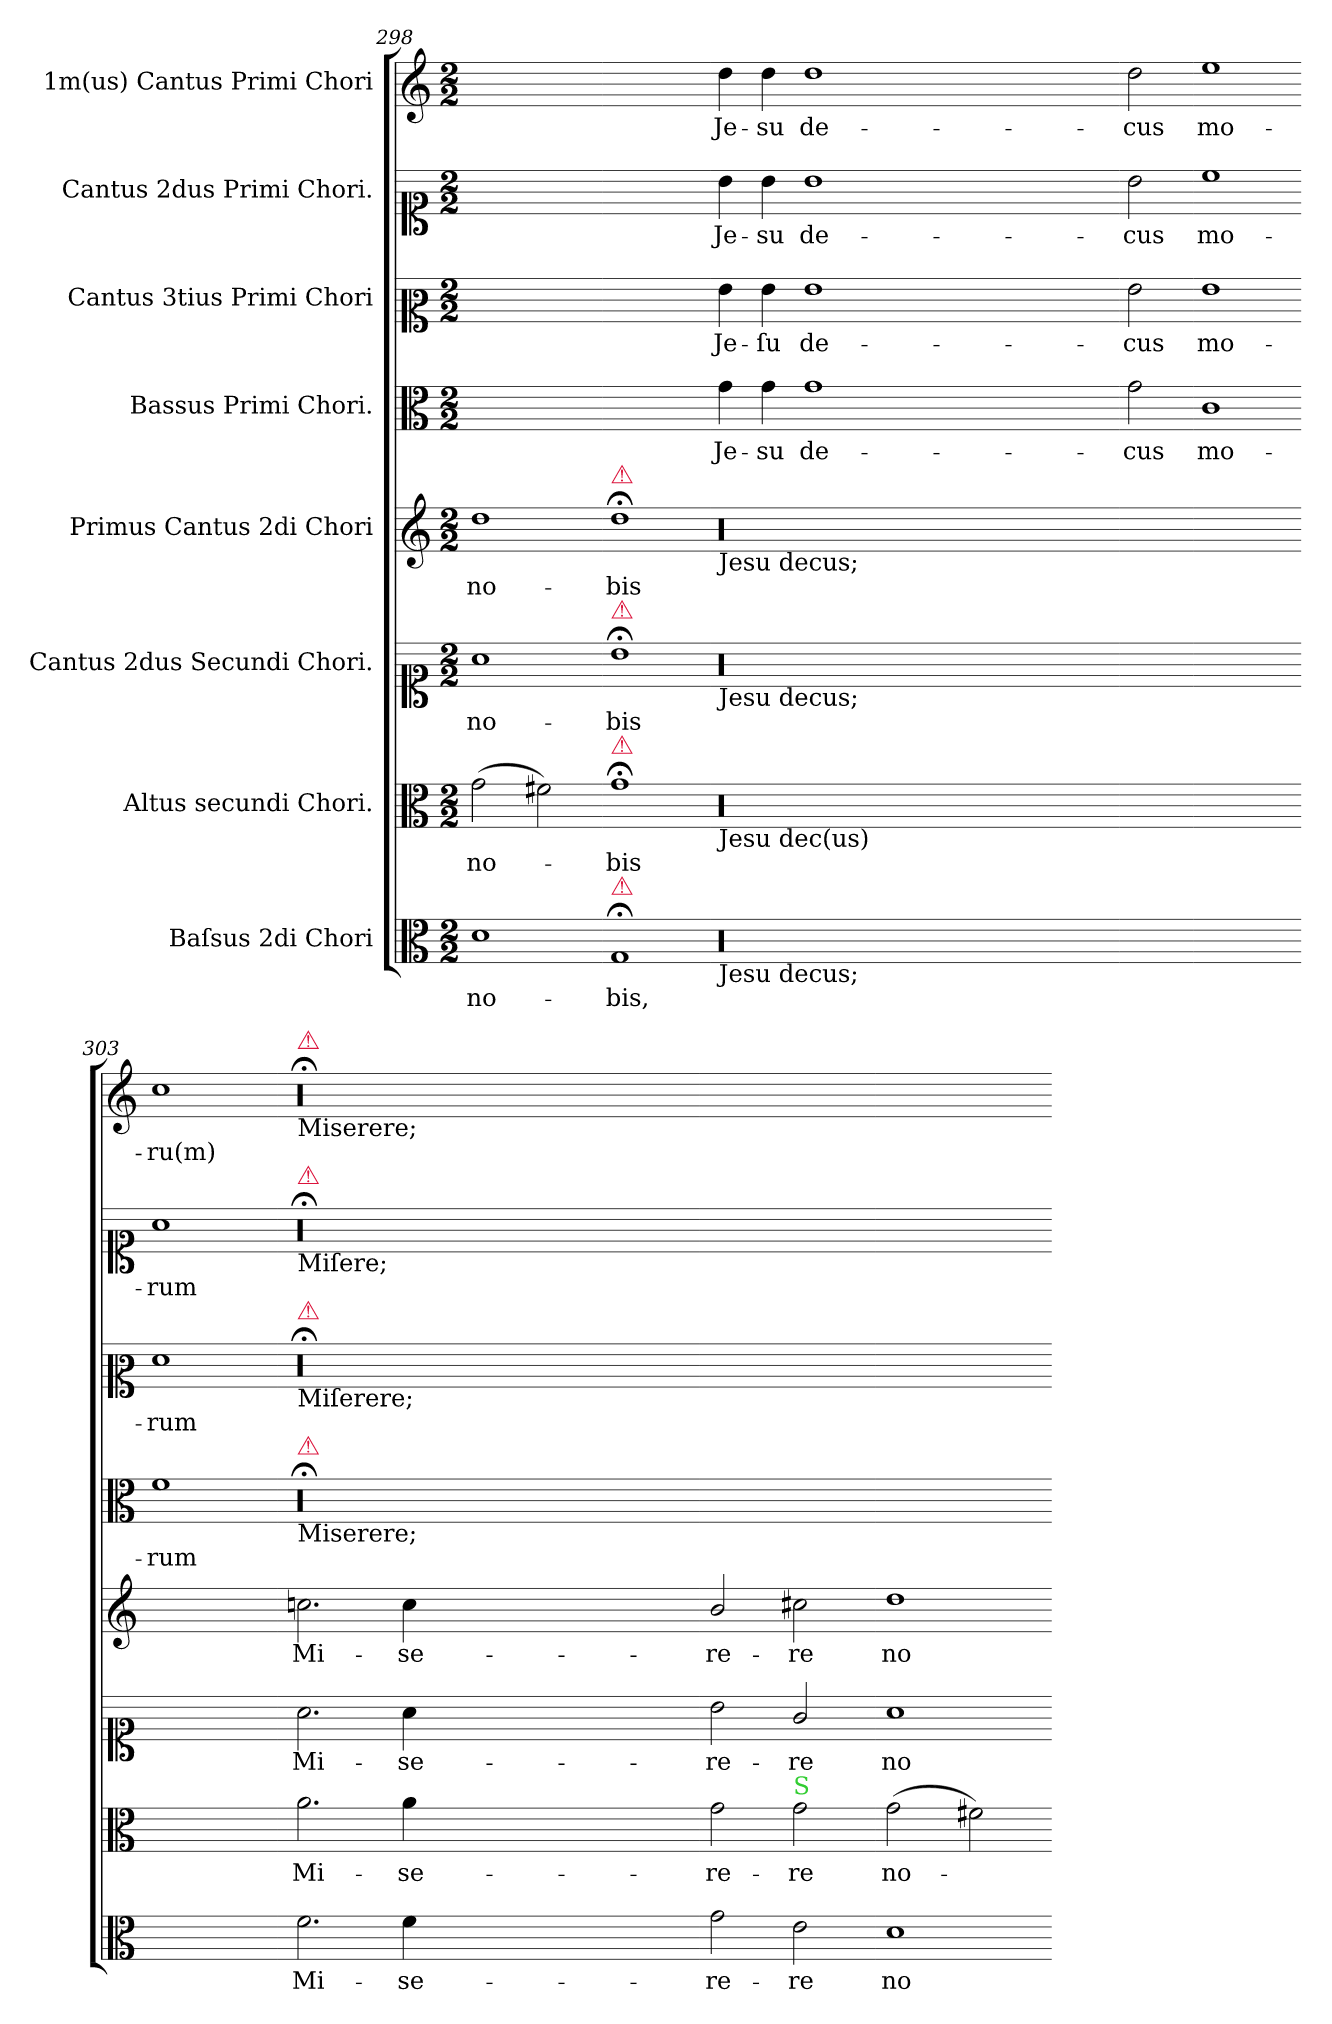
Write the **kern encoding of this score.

**kern	**text	**kern	**text	**kern	**text	**kern	**text	**kern	**text	**kern	**text	**kern	**text	**kern	**text
*part8	*part8	*part7	*part7	*part6	*part6	*part5	*part5	*part4	*part4	*part3	*part3	*part2	*part2	*part1	*part1
*staff8	*staff8	*staff7	*staff7	*staff6	*staff6	*staff5	*staff5	*staff4	*staff4	*staff3	*staff3	*staff2	*staff2	*staff1	*staff1
*I"Baſsus 2di Chori	*	*I"Altus secundi Chori.	*	*I"Cantus 2dus Secundi Chori.	*	*I"Primus Cantus 2di Chori	*	*I"Bassus Primi Chori.	*	*I"Cantus 3tius Primi Chori	*	*I"Cantus 2dus Primi Chori.	*	*I"1m(us) Cantus Primi Chori	*
*clefC3	*	*clefC3	*	*clefC1	*	*clefG2	*	*clefC3	*	*clefC2	*	*clefC1	*	*clefG2	*
*k[]	*	*k[]	*	*k[]	*	*k[]	*	*k[]	*	*k[]	*	*k[]	*	*k[]	*
*M2/2	*	*M2/2	*	*M2/2	*	*M2/2	*	*M2/2	*	*M2/2	*	*M2/2	*	*M2/2	*
=298	=298	=298	=298	=298	=298	=298	=298	=298	=298	=298	=298	=298	=298	=298	=298
1d	no-	(2g\	no-	1a	no-	1dd	no-	1ryy	.	1ryy	.	1ryy	.	1ryy	.
.	.	2f#X\)	.	.	.	.	.	.	.	.	.	.	.	.	.
=299-	=299-	=299-	=299-	=299-	=299-	=299-	=299-	=299-	=299-	=299-	=299-	=299-	=299-	=299-	=299-
!	!	!	!	!	!	!LO:TX:a:color=crimson:t=⚠	!	!	!	!	!	!	!	!	!
!	!	!	!	!LO:TX:a:color=crimson:t=⚠	!	!	!	!	!	!	!	!	!	!	!
!	!	!LO:TX:a:color=crimson:t=⚠	!	!	!	!	!	!	!	!	!	!	!	!	!
!LO:TX:a:color=crimson:t=⚠	!	!	!	!	!	!	!	!	!	!	!	!	!	!	!
1G;<	-bis,	1g;	-bis	1b;	-bis	1dd;	-bis	1ryy	.	1ryy	.	1ryy	.	1ryy	.
=300-	=300-	=300-	=300-	=300-	=300-	=300-	=300-	=300-	=300-	=300-	=300-	=300-	=300-	=300-	=300-
!	!	!	!	!	!	!LO:TX:b:t=Jesu decus;	!	!	!	!	!	!	!	!	!
!	!	!	!	!LO:TX:b:t=Jesu decus;	!	!	!	!	!	!	!	!	!	!	!
!	!	!LO:TX:b:t=Jesu dec(us)	!	!	!	!	!	!	!	!	!	!	!	!	!
!LO:TX:b:t=Jesu decus;	!	!	!	!	!	!	!	!	!	!	!	!	!	!	!
00r	.	00r	.	00r	.	00r	.	4g\	Je-	4g\	Je-	4b\	Je-	4dd\	Je-
.	.	.	.	.	.	.	.	4g\	-su	4g\	-ſu	4b\	-su	4dd\	-su
.	.	.	.	.	.	.	.	1g\	de-	1g\	de-	1b\	de-	1dd\	de-
.	.	.	.	.	.	.	.	0ryy	.	0ryy	.	0ryy	.	0ryy	.
.	.	.	.	.	.	.	.	2ryy	.	2ryy	.	2ryy	.	2ryy	.
=301-	=301-	=301-	=301-	=301-	=301-	=301-	=301-	=301-	=301-	=301-	=301-	=301-	=301-	=301-	=301-
2ryy	.	2ryy	.	2ryy	.	2ryy	.	2g\	-cus	2g\	-cus	2b\	-cus	2dd\	-cus
=302-	=302-	=302-	=302-	=302-	=302-	=302-	=302-	=302-	=302-	=302-	=302-	=302-	=302-	=302-	=302-
1ryy	.	1ryy	.	1ryy	.	1ryy	.	1c	mo-	1g	mo-	1cc	mo-	1ee	mo-
=303-	=303-	=303-	=303-	=303-	=303-	=303-	=303-	=303-	=303-	=303-	=303-	=303-	=303-	=303-	=303-
1ryy	.	1ryy	.	1ryy	.	1ryy	.	1f	-rum	1f	-rum	1a	-rum	1cc	-ru(m)
=304-	=304-	=304-	=304-	=304-	=304-	=304-	=304-	=304-	=304-	=304-	=304-	=304-	=304-	=304-	=304-
!	!	!	!	!	!	!	!	!	!	!	!	!	!	!LO:TX:b:t=Miserere;	!
!	!	!	!	!	!	!	!	!	!	!	!	!	!	!LO:TX:a:color=crimson:t=⚠	!
!	!	!	!	!	!	!	!	!	!	!	!	!LO:TX:b:t=Miſere;	!	!	!
!	!	!	!	!	!	!	!	!	!	!	!	!LO:TX:a:color=crimson:t=⚠	!	!	!
!	!	!	!	!	!	!	!	!	!	!LO:TX:b:t=Miſerere;	!	!	!	!	!
!	!	!	!	!	!	!	!	!	!	!LO:TX:a:color=crimson:t=⚠	!	!	!	!	!
!	!	!	!	!	!	!	!	!LO:TX:b:t=Miserere;	!	!	!	!	!	!	!
!	!	!	!	!	!	!	!	!LO:TX:a:color=crimson:t=⚠	!	!	!	!	!	!	!
2.f\	Mi-	2.a\	Mi-	2.a\	Mi-	2.ccn\	Mi-	00r;<	.	00r;<	.	00r;<	.	00r;<	.
4f\	-se-	4a\	-se-	4a\	-se-	4cc\	-se-	.	.	.	.	.	.	.	.
0.ryy	.	0.ryy	.	0.ryy	.	0.ryy	.	.	.	.	.	.	.	.	.
=305-	=305-	=305-	=305-	=305-	=305-	=305-	=305-	=305-	=305-	=305-	=305-	=305-	=305-	=305-	=305-
2g\	-re-	2g\	-re-	2b\	-re-	2b/	-re-	1ryy	.	1ryy	.	1ryy	.	1ryy	.
!	!	!LO:TX:a:color=limegreen:t=S	!	!	!	!	!	!	!	!	!	!	!	!	!
2e\	-re	2g\	-re	2g/	-re	2cc#X\	-re	.	.	.	.	.	.	.	.
=306-	=306-	=306-	=306-	=306-	=306-	=306-	=306-	=306-	=306-	=306-	=306-	=306-	=306-	=306-	=306-
1d	no-	(2g\	no-	1a	no-	1dd	no-	1ryy	.	1ryy	.	1ryy	.	1ryy	.
.	.	2f#X\)	.	.	.	.	.	.	.	.	.	.	.	.	.
=-	=-	=-	=-	=-	=-	=-	=-	=-	=-	=-	=-	=-	=-	=-	=-
*-	*-	*-	*-	*-	*-	*-	*-	*-	*-	*-	*-	*-	*-	*-	*-
